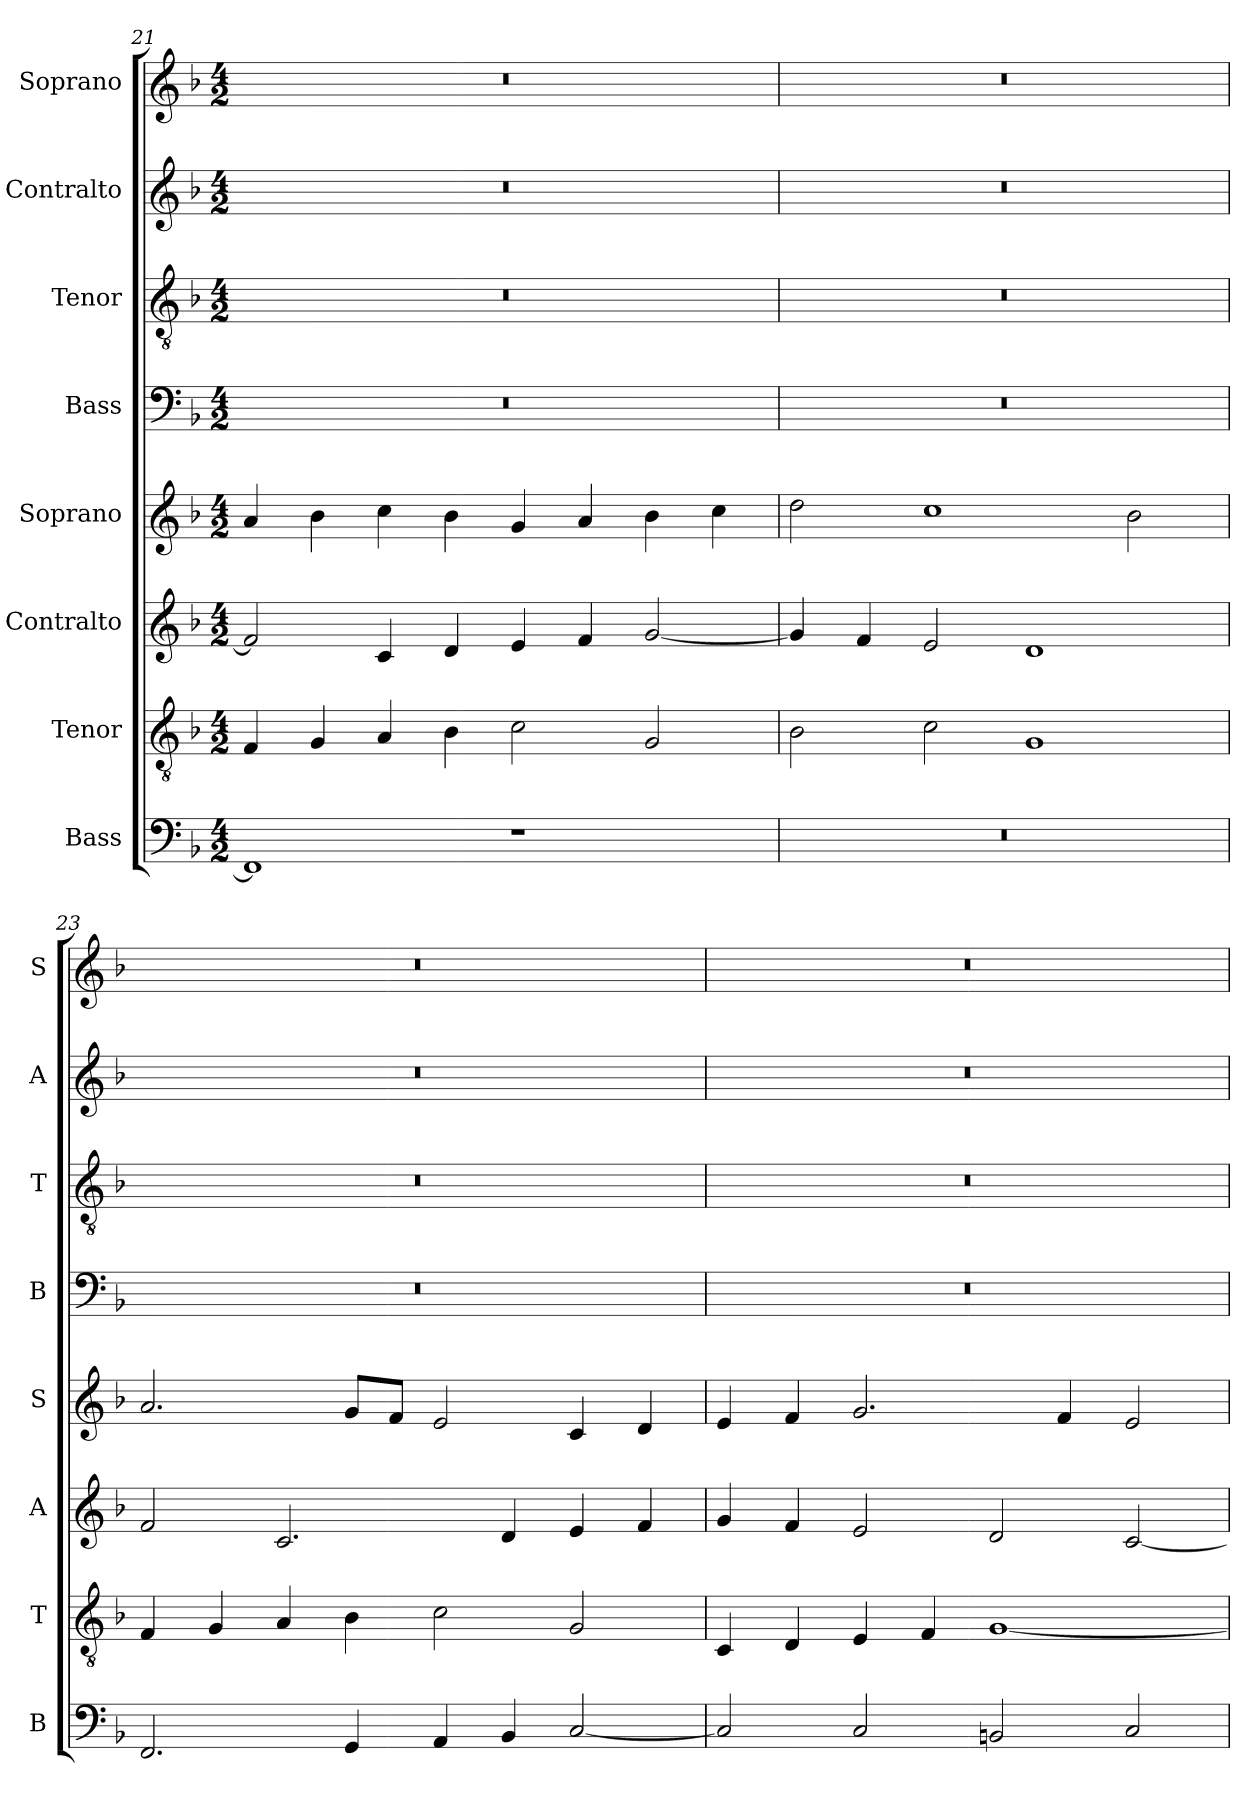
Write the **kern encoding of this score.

**kern	**kern	**kern	**kern	**kern	**kern	**kern	**kern
*part8	*part7	*part6	*part5	*part4	*part3	*part2	*part1
*staff8	*staff7	*staff6	*staff5	*staff4	*staff3	*staff2	*staff1
*I"Bass	*I"Tenor	*I"Contralto	*I"Soprano	*I"Bass	*I"Tenor	*I"Contralto	*I"Soprano
*I'B	*I'T	*I'A	*I'S	*I'B	*I'T	*I'A	*I'S
*clefF4	*clefGv2	*clefG2	*clefG2	*clefF4	*clefGv2	*clefG2	*clefG2
*k[b-]	*k[b-]	*k[b-]	*k[b-]	*k[b-]	*k[b-]	*k[b-]	*k[b-]
*F:ion	*F:ion	*F:ion	*F:ion	*F:ion	*F:ion	*F:ion	*F:ion
*M4/2	*M4/2	*M4/2	*M4/2	*M4/2	*M4/2	*M4/2	*M4/2
=21	=21	=21	=21	=21	=21	=21	=21
1FF]	4F	2f]	4a	0r	0r	0r	0r
.	4G	.	4b-	.	.	.	.
.	4A	4c	4cc	.	.	.	.
.	4B-	4d	4b-	.	.	.	.
1r	2c	4e	4g	.	.	.	.
.	.	4f	4a	.	.	.	.
.	2G	[2g	4b-	.	.	.	.
.	.	.	4cc	.	.	.	.
=22	=22	=22	=22	=22	=22	=22	=22
0r	2B-	4g]	2dd	0r	0r	0r	0r
.	.	4f	.	.	.	.	.
.	2c	2e	1cc	.	.	.	.
.	1G	1d	.	.	.	.	.
.	.	.	2b-	.	.	.	.
=23	=23	=23	=23	=23	=23	=23	=23
2.FF	4F	2f	2.a	0r	0r	0r	0r
.	4G	.	.	.	.	.	.
.	4A	2.c	.	.	.	.	.
4GG	4B-	.	8g/L	.	.	.	.
.	.	.	8f/J	.	.	.	.
4AA	2c	.	2e	.	.	.	.
4BB-	.	4d	.	.	.	.	.
[2C	2G	4e	4c	.	.	.	.
.	.	4f	4d	.	.	.	.
=24	=24	=24	=24	=24	=24	=24	=24
2C]	4C	4g	4e	0r	0r	0r	0r
.	4D	4f	4f	.	.	.	.
2C	4E	2e	2.g	.	.	.	.
.	4F	.	.	.	.	.	.
2BBn	[1G	2d	.	.	.	.	.
.	.	.	4f	.	.	.	.
2C	.	[2c	2e	.	.	.	.
=	=	=	=	=	=	=	=
*-	*-	*-	*-	*-	*-	*-	*-
